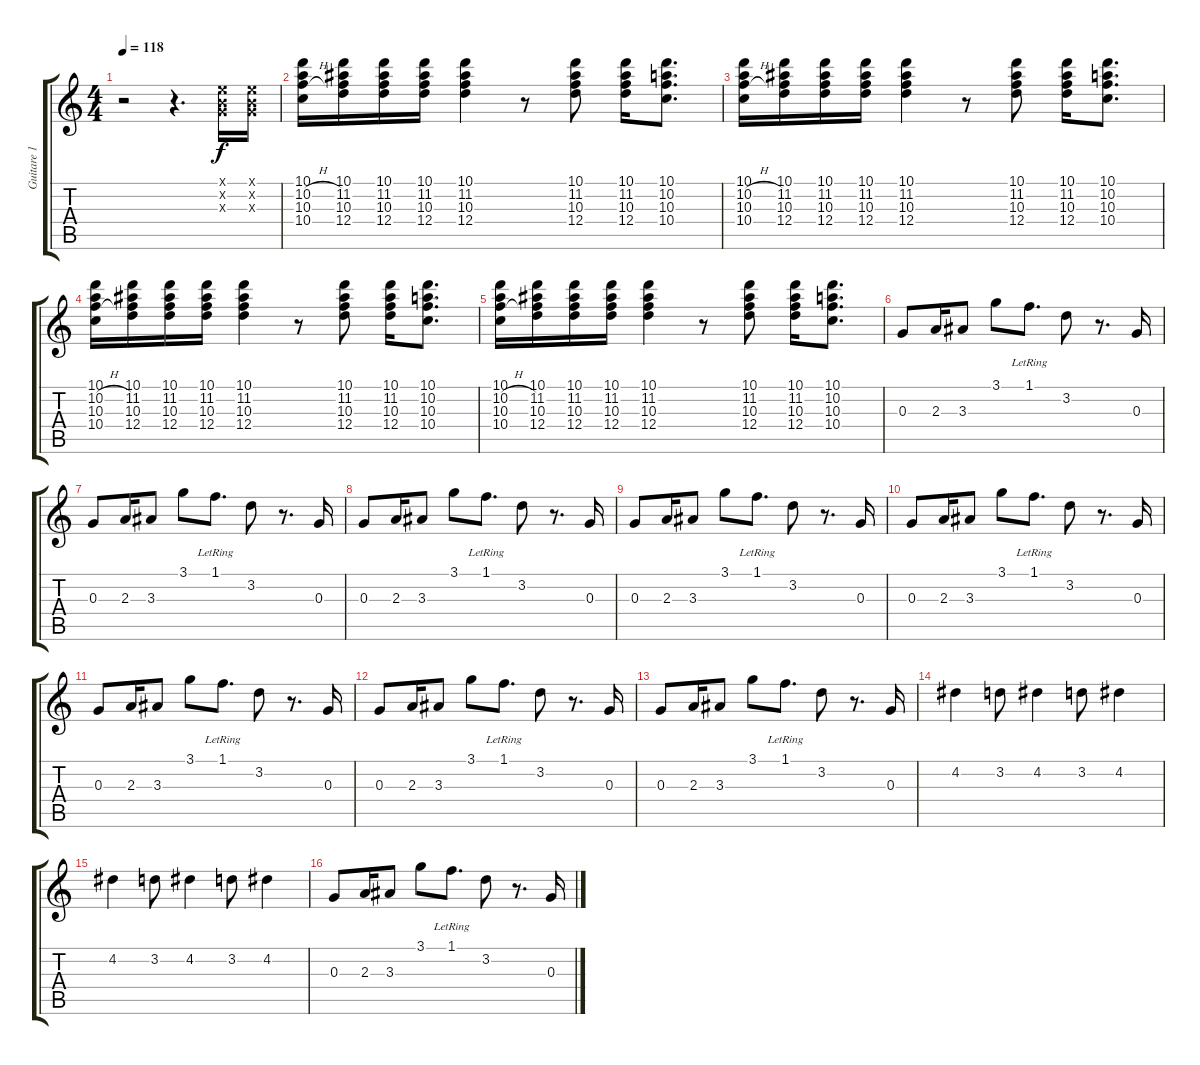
\track ("Guitare 1" "Guitare 1") {instrument electricguitarclean}
\staff {score tabs}
\tuning (E4 B3 G3 D3 A2 E2) {hide}
\ts (4 4)
\tempo 118
\clef g2
\ks c
r.2{dy f instrument electricguitarclean} r.4{d} (0.1{x} 0.2{x} 0.3{x}).16 (0.1{x} 0.2{x} 0.3{x}).16 |
(10.1 10.2{h} 10.3{h} 10.4).16 (10.1 11.2 10.3 12.4).16 (10.1 11.2 10.3 12.4).16 (10.1 11.2 10.3 12.4).16 (10.1 11.2 10.3 12.4).4 r.8 (10.1 11.2 10.3 12.4).8 (10.1 11.2 10.3 12.4).16 (10.1 10.2 10.3 10.4).8{d} |
(10.1 10.2{h} 10.3{h} 10.4).16 (10.1 11.2 10.3 12.4).16 (10.1 11.2 10.3 12.4).16 (10.1 11.2 10.3 12.4).16 (10.1 11.2 10.3 12.4).4 r.8 (10.1 11.2 10.3 12.4).8 (10.1 11.2 10.3 12.4).16 (10.1 10.2 10.3 10.4).8{d} |
(10.1 10.2{h} 10.3{h} 10.4).16 (10.1 11.2 10.3 12.4).16 (10.1 11.2 10.3 12.4).16 (10.1 11.2 10.3 12.4).16 (10.1 11.2 10.3 12.4).4 r.8 (10.1 11.2 10.3 12.4).8 (10.1 11.2 10.3 12.4).16 (10.1 10.2 10.3 10.4).8{d} |
(10.1 10.2{h} 10.3{h} 10.4).16 (10.1 11.2 10.3 12.4).16 (10.1 11.2 10.3 12.4).16 (10.1 11.2 10.3 12.4).16 (10.1 11.2 10.3 12.4).4 r.8 (10.1 11.2 10.3 12.4).8 (10.1 11.2 10.3 12.4).16 (10.1 10.2 10.3 10.4).8{d} |
0.3.8 2.3.16 3.3.8 3.1.8 1.1{lr}.8{d} 3.2.8 r.8{d} 0.3.16 |
0.3.8 2.3.16 3.3.8 3.1.8 1.1{lr}.8{d} 3.2.8 r.8{d} 0.3.16 |
0.3.8 2.3.16 3.3.8 3.1.8 1.1{lr}.8{d} 3.2.8 r.8{d} 0.3.16 |
0.3.8 2.3.16 3.3.8 3.1.8 1.1{lr}.8{d} 3.2.8 r.8{d} 0.3.16 |
0.3.8 2.3.16 3.3.8 3.1.8 1.1{lr}.8{d} 3.2.8 r.8{d} 0.3.16 |
0.3.8 2.3.16 3.3.8 3.1.8 1.1{lr}.8{d} 3.2.8 r.8{d} 0.3.16 |
0.3.8 2.3.16 3.3.8 3.1.8 1.1{lr}.8{d} 3.2.8 r.8{d} 0.3.16 |
0.3.8 2.3.16 3.3.8 3.1.8 1.1{lr}.8{d} 3.2.8 r.8{d} 0.3.16 |
4.2.4 3.2.8 4.2.4 3.2.8 4.2.4 |
4.2.4 3.2.8 4.2.4 3.2.8 4.2.4 |
0.3.8 2.3.16 3.3.8 3.1.8 1.1{lr}.8{d} 3.2.8 r.8{d} 0.3.16
